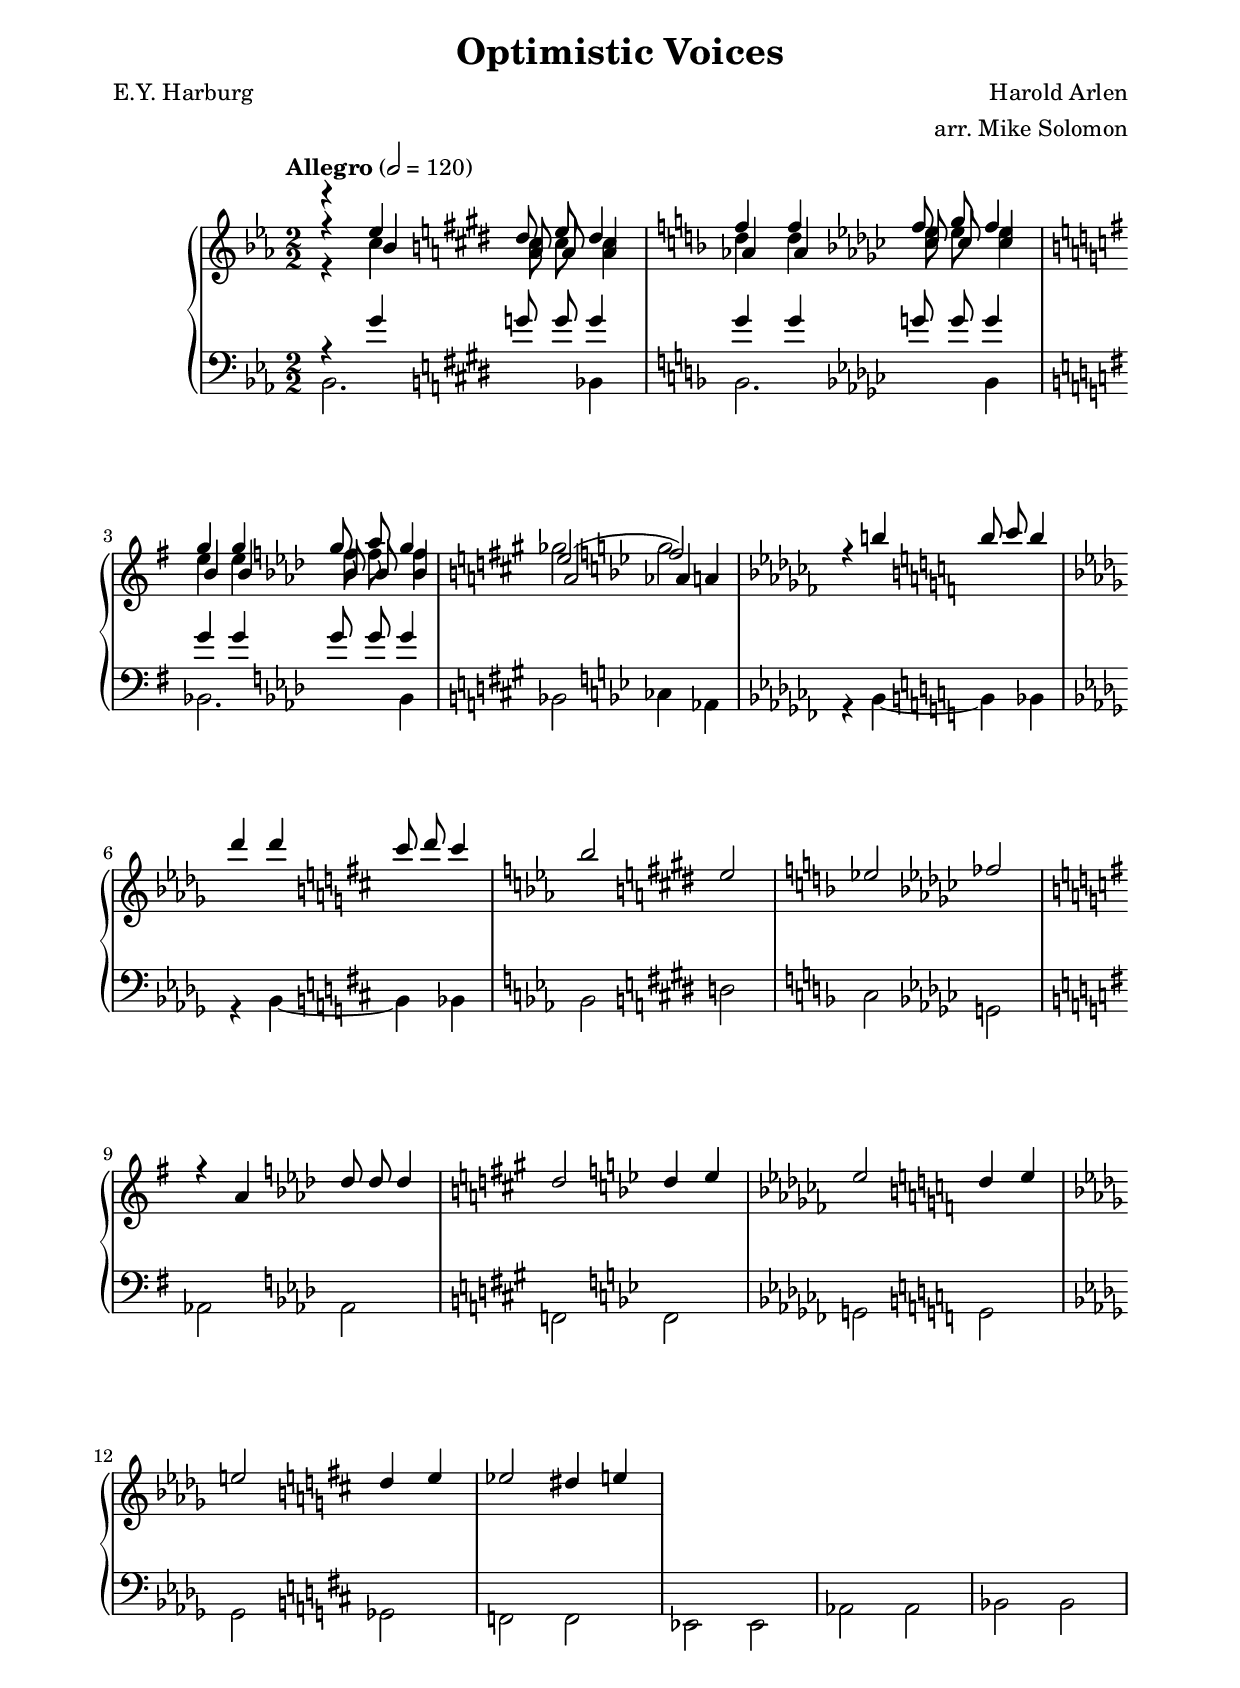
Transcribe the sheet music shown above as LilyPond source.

\version "2.17.0"
\include "defs-devel.ly"
\paper {
  footnote-separator-markup = \markup { \column { " "\override #`(span-factor . 1/5) { \draw-hline } }}
  footnote-padding = 5\mm
  top-system-spacing = #'((basic-distance . 1) (minimum-distance . 0) (padding . 1) (stretchability . 40))
  bottom-system-spacing = #'((basic-distance . 1) (minimum-distance . 0) (padding . 1) (stretchability . 50))
  ragged-right = ##f
  left-margin = 0.75\in
  right-margin = 0.75\in
  %top-margin = 0.5\in
  bottom-margin = 0.6\in
  ragged-last-bottom = ##f
  %max-systems-per-page = #2
}

#(ly:set-option 'point-and-click #f)

MyRed = \Red
MyBlack = \Black
myred = \once \override NoteHead.color = #red
myblack = \revert NoteHead.color
%MyRed = \revert NoteHead.color
%MyBlack = \revert NoteHead.color
%myred = \revert NoteHead.color
%myblack = \revert NoteHead.color

agogic = #(make-articulation "downbow")

\header {
  title = "Optimistic Voices"
  %subtitle = \markup { for Ahti Sonninen }
  composer = "Harold Arlen"
  poet = "E.Y. Harburg"
  arranger = "arr. Mike Solomon"
}

nothing = {}

marks = {
  \time 2/2
  \tempo "Allegro" 2=120
  \key ees \major
  s2
  \key e \major
  s2
  \key f \major
  s2
  \key ges \major
  s2
  \key g \major
  s2
  \key aes \major
  s2
  \key a \major
  s2
  \key bes \major
  s2
  \key ces \major
  s2
  \key c \major
  s2
  \key des \major
  s2
  \key d \major
  s2
  \key ees \major
  s2
  \key e \major
  s2
  \key f \major
  s2
  \key ges \major
  s2
  \key g \major
  s2
  \key aes \major
  s2
  \key a \major
  s2
  \key bes \major
  s2
  \key ces \major
  s2
  \key c \major
  s2
  \key des \major
  s2
  \key d \major
  s2
}

prefatoryMatter = {
  #(set-accidental-style 'modern-cautionary)
}

soprano = \relative c'' { \autoBeamOff
  \prefatoryMatter
  r4 ees dis8 e dis4 |
  f f f8 ges f4 |
  g g g8 aes g4 |
  e2 ( f ) |
  r4 b b8 c b4 |
  des des cis8 d cis4 |
  %%%%%%
  bes2 e, |
  ees fes |
  r4 a,4 des8 des8 des4 |
  d2 d4 ees |
  ees2 d4 e |
  e2 d4 e |
  %%%
  ees2 dis4 e |   
}

sopranoWords = \lyricmode {
  
}

mezzo = \relative c'' { \autoBeamOff
  \prefatoryMatter
  r4 c cis8 cis cis4 |
  d d ees8 ees ees4 |
  e4 e f8 f f4 |
  ges2 g |
}

mezzoWords = \lyricmode {
}

alto = \relative c'' { \autoBeamOff
  \prefatoryMatter
  r4 bes a8 a a4 |
  aes aes ces8 ces ces4 |
  b b bes8 bes bes4 |
  a2 aes4 a
}

altoWords = \lyricmode {
}
%e b' d g
tenor = \relative c'' {
  \autoBeamOff
  \prefatoryMatter
  \clef "treble_8"
  r4 g4 g8 g g4 |
  g g g8 g g4 |
  g4 g g8 g g4 |  
}

tenorWords = \lyricmode {
}

bass = \relative c {
  \autoBeamOff
  \prefatoryMatter
  \clef bass
  bes2. bes4 |
  bes2. bes4 |
  bes2. bes4 |
  bes2 ces4 aes |
  r4 bes ~ bes bes |
  r4 bes ~ bes bes |
  bes2 d |
  c g |
  aes2 aes
  f f |
  g2 g |
  ges ges |
  f f |
  ees ees |
  aes aes |
  bes bes |
}

bassWords = \lyricmode {
}
%{
%%% SCORE
#(set-global-staff-size 16)

\score {
  \new ChoirStaff <<
    \new Staff \with { instrumentName = \bitchName %shortInstrumentName = #"M."
} <<
      \new Voice = "soprano" { << { \numericTimeSignature
        \soprano
      } {
        \marks
      } {
        \nothing
      }>> }
      \new Lyrics \lyricsto "soprano" {
        \sopranoWords
      }
    >>
    \new Staff \with { instrumentName = \dortyName %shortInstrumentName = #"E."
} <<
      \new Voice = "mezzo" { << { \numericTimeSignature
        \mezzo
      } {
        \marks
      } >> }
      \new Lyrics \lyricsto "mezzo" {
        \mezzoWords
      }
    >>
    \new Staff \with { instrumentName = \ttoName %shortInstrumentName = #"Mk."
} <<
      \new Voice = "alto" { << { \numericTimeSignature
        \alto
      } {
        \marks
      } >> }
      \new Lyrics \lyricsto "alto" {
        \altoWords
      }
    >>
    \new Staff \with { instrumentName = \fakbydName %shortInstrumentName = #"R."
} <<
      \new Voice = "tenor" { << { \numericTimeSignature
        \tenor
      } {
        \marks
      } >> }
      \new Lyrics \lyricsto "tenor" {
        \tenorWords
      }
    >>
    \new Staff \with { instrumentName = \wysrName %shortInstrumentName = #"P." %\markup { \concat { E \super u . } }
} <<
      \new Voice = "bass" { << { \numericTimeSignature
        \bass
      } {
        \marks
      } >> }
      \new Lyrics \lyricsto "bass" {
        \bassWords
      }
    >>
  >>
  \layout {
    \context {
      \Voice
      \override TextScript #'layer = #6
      \override NoteHead #'layer = #7
      \override Glissando #'breakable = ##t
      \override TupletNumber #'breakable = ##t
      \override TupletBracket #'breakable = ##t
      \override DynamicLineSpanner #'direction = #UP
      %\override Slur #'direction = #UP
      \remove "Forbid_line_break_engraver"
    }
    \context {
      \Staff
      %\consists "Metronome_mark_engraver"
      \override TimeSignature #'style = #'numbered
      \override StaffSymbol #'layer = #4
      \override TimeSignature #'layer = #3
      \override TimeSignature #'whiteout = ##t
    }
    \context {
      \Lyrics
      %\override LyricText #'whiteout = ##t
      \override LyricText #'layer = #6
    }
    \context {
      \Score
      %\remove "Metronome_mark_engraver"
      \override NonMusicalPaperColumn #'allow-loose-spacing = ##f
    }
  }
}

%}
%%% piano redux
#(set-global-staff-size 20)

\score {
  \new PianoStaff <<
    \new Staff <<
      \new Voice = "1" { \voiceOne << \soprano \marks >> }
      \new Voice = "2" { \voiceTwo \mezzo }
      \new Voice = "3" { \voiceThree \alto }
    >>
    \new Staff <<
      \new Voice = "4" { \voiceOne << \tenor \marks >> }
      \new Voice = "5" { \voiceTwo \bass }
    >>
  >>
  \layout {
    \context {
      \Voice
      \override TextScript #'layer = #6
      \override NoteHead #'layer = #7
      \override Glissando #'breakable = ##t
      \override TupletNumber #'breakable = ##t
      \override TupletBracket #'breakable = ##t
      \remove "Forbid_line_break_engraver"
    }
    \context {
      \Staff
      %\consists "Metronome_mark_engraver"
      \override TimeSignature #'style = #'numbered
      \override StaffSymbol #'layer = #4
      \override TimeSignature #'layer = #3
      \override TimeSignature #'whiteout = ##t
    }
    \context {
      \Lyrics
      %\override LyricText #'whiteout = ##t
      \override LyricText #'layer = #6
    }
    \context {
      \Score
      %\remove "Metronome_mark_engraver"
      \override NonMusicalPaperColumn #'allow-loose-spacing = ##f
    }
  }
}
%%% MIDI

\score {
  \new ChoirStaff <<
    \new Staff \with { instrumentName = \bitchName %shortInstrumentName = #"M."
} <<
      \new Voice = "soprano" { << { \numericTimeSignature
        \soprano
      } {
        \marks
      } >> }
      \new Lyrics \lyricsto "soprano" {
        \sopranoWords
      }
    >>
    \new Staff \with { instrumentName = \dortyName %shortInstrumentName = #"E."
} <<
      \new Voice = "mezzo" { \numericTimeSignature
        \mezzo
      }
      \new Lyrics \lyricsto "mezzo" {
        \mezzoWords
      }
    >>
    \new Staff \with { instrumentName = \ttoName %shortInstrumentName = #"Mk."
} <<
      \new Voice = "alto" { \numericTimeSignature
        \alto
      }
      \new Lyrics \lyricsto "alto" {
        \altoWords
      }
    >>
    \new Staff \with { instrumentName = \fakbydName %shortInstrumentName = #"R."
} <<
      \new Voice = "tenor" { \numericTimeSignature
        \tenor
      }
      \new Lyrics \lyricsto "tenor" {
        \tenorWords
      }
    >>
    \new Staff \with { instrumentName = \wysrName %shortInstrumentName = #"P." %\markup { \concat { E \super u . } }
} <<
      \new Voice = "bass" { \numericTimeSignature
        \bass
      }
      \new Lyrics \lyricsto "bass" {
        \bassWords
      }
    >>
  >>
  \midi {}
}
